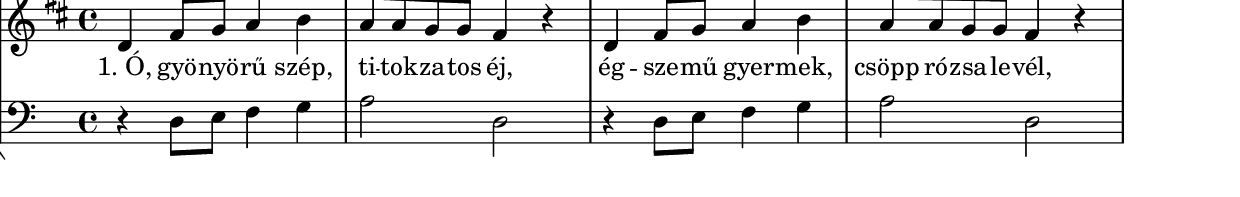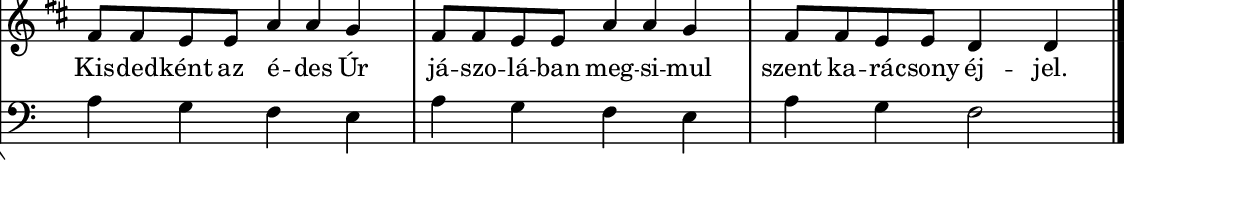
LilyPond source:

% MusicXML to Lilypond converter by Kovi

szovegAAA = \lyricmode {  "1. Ó," "gyö" -- "nyö" -- "rű" "szép," "ti" -- "tok" -- "za" -- "tos" "éj," "ég" -- "sze" -- "mű" "gyer" -- "mek," "csöpp" "ró" -- "zsa" -- "le" -- "vél," "Kis" -- "ded" -- "ként" "az" "é" -- "des" "Úr" "já" -- "szo" -- "lá" -- "ban" "meg" -- "si" -- "mul" "szent" "ka" -- "rá" -- "csony" "éj" -- "jel."  }

% Analyzing...
% 2 parts
% 1 Staff
% forceBassClefActive = 
melody = {
\new StaffGroup <<
% 1 Staff
% 42 notes in the part
% 1 voices

\new Staff
\new Voice {
% 42 notes
% 7 mesaures

% Measure 1
\clef "treble"
\key d \major
\time 4/4 
d'4 fis'8 g'8 a'4 b'4 
% Measure 2
a'8 a'8 g'8 g'8 fis'4 r4 
% Measure 3
d'4 fis'8 g'8 a'4 b'4 
% Measure 4
a'8 a'8 g'8 g'8 fis'4 r4 
% Measure 5
\break
fis'8 fis'8 e'8 e'8 a'8 a'8 g'4 
% Measure 6
fis'8 fis'8 e'8 e'8 a'8 a'8 g'4 
% Measure 7
fis'8 fis'8 e'8 e'8 d'4 d'4 \bar "|." 
} % voice
\addlyrics { \szovegAAA }

% 1 Staff
% 25 notes in the part
% 1 voices

\new Staff
\new Voice {
% 25 notes
% 7 mesaures

% Measure 1
\clef "bass"
\key c \major
\time 4/4 
r4 d8 e8 f4 g4 
% Measure 2
a2 d2 
% Measure 3
r4 d8 e8 f4 g4 
% Measure 4
a2 d2 
% Measure 5
\break
a4 g4 f4 e4 
% Measure 6
a4 g4 f4 e4 
% Measure 7
a4 g4 f2 \bar "|." 
} % voice
>>
} % melody


harmonies = \chordmode {
% 17 chords
\germanChords
d4 s4 s4 s4 s4 a4 d4 s4 d4 s4 s4 s4 s4 a4 d4 s4 b4:m a4 d4 g4 b4:m a4 d4 g4 d4 a4 d4
}

\include "../../definitions.ly"
